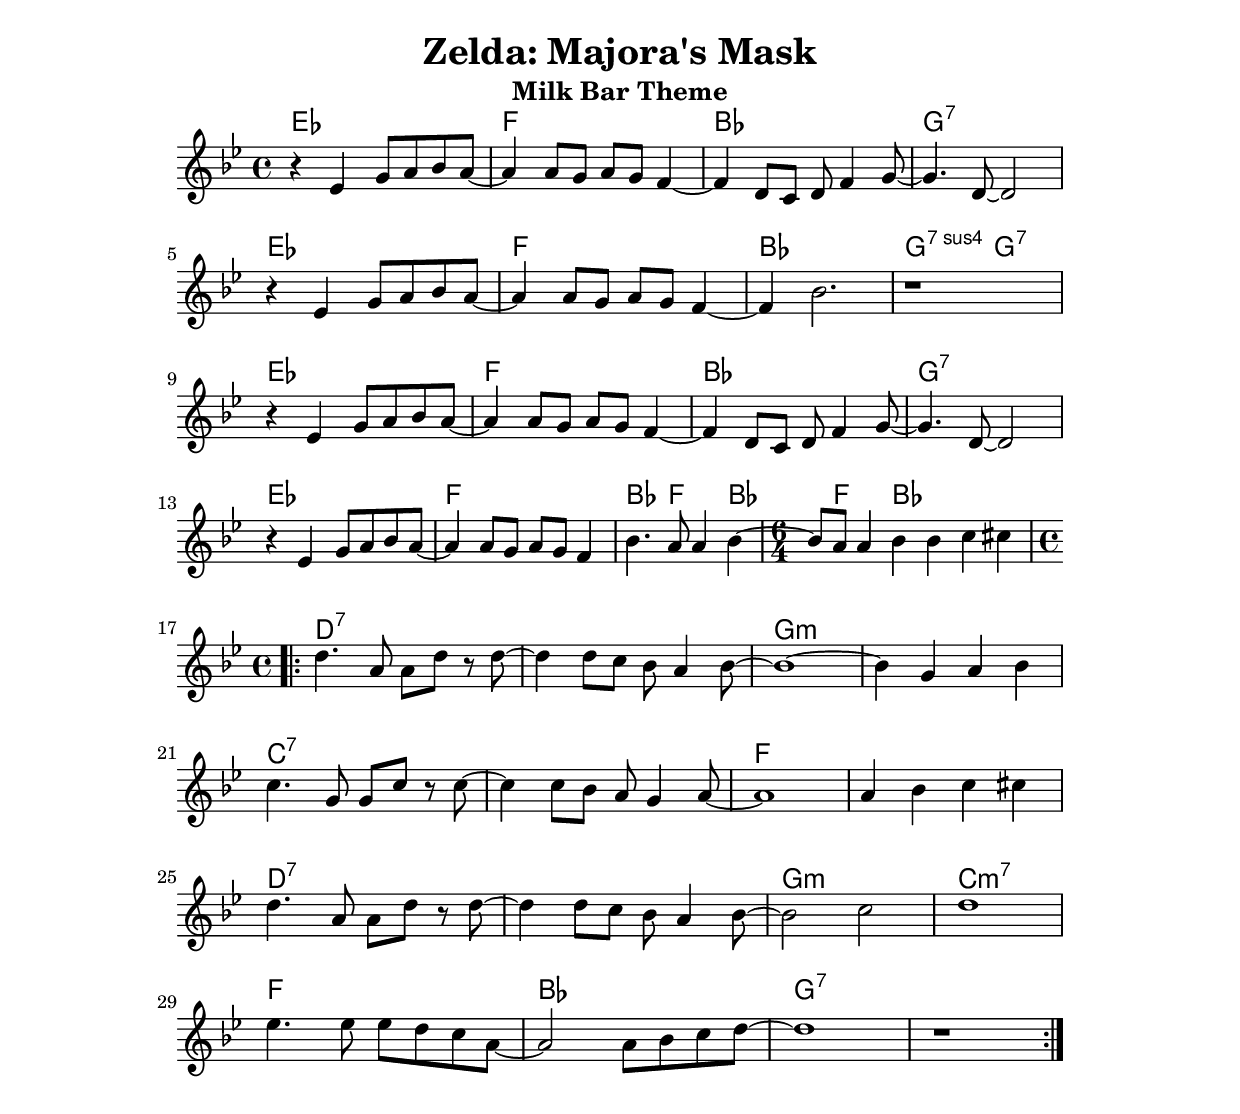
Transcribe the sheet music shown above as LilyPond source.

\header {
	title = "Zelda: Majora's Mask" 
	subtitle = "Milk Bar Theme" 
}

\include "macros.ily"

melody = \relative c' {
	\clef treble
	\key bes \major
	\time 4/4

	r4 ees g8 a bes a~|
	a4 a8 g a g f4 ~ |
	f d8 c d f4 g8~|
	g4. d8~d2 |
	\break
	r4 ees g8 a bes a~|
	a4 a8 g a g f4 ~ |
	f bes2. |
	r1
	\break
	r4 ees, g8 a bes a~|
	a4 a8 g a g f4 ~ |
	f4 d8 c d f4 g8~ |
	g4. d8~d2|
	\break
	r4 ees g8 a bes a~|
	a4 a8 g a g f4 |
	bes4. a8 a4 bes~|
	\time 6/4 bes8 a a4 bes bes c cis
	\break
	\repeat volta 2 {
		\time 4/4 d4. a8 a d r d~|
		d4 d8 c bes a4 bes8~|
		bes1~ |
		bes4 g a bes|
		\break
		c4. g8 g c r c~|
		c4 c8 bes a g4 a8~|
		a1|
		a4 bes c cis |
		\break
		d4. a8 a d r d~|
		d4 d8 c bes a4 bes8~|
		bes2 c|
		d1|
		\break
		ees4. ees8 ees d c a~|
		a2 a8 bes c d~|
		d1|
		r1
	}
}

harmonies = \chordmode {
	ees1 f bes g:7
	ees f bes g2:7sus4 g:7
	ees1 f bes g:7
	ees f bes4. f4. bes4.
	f4. bes1
	d1:7 s g:m s 
	c:7 s f s 
	d:7 s g:m 
	c:m7 f bes g:7
}
\include "template.ily"